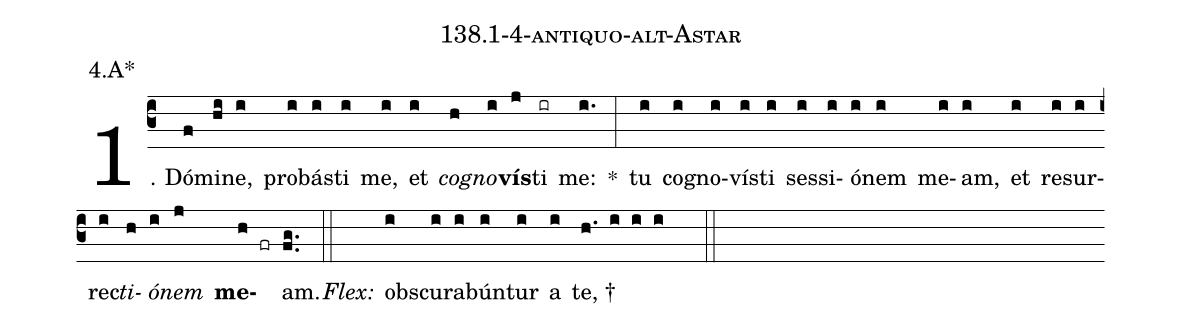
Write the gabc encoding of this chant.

name: 138.1-4-antiquo-alt-Astar;
annotation: 4.A*;
%%
(c3)1. Dó(f)mi(hi)ne,(i) pro(i)bás(i)ti(i) me,(i) et(i) <i>co</i>(h)<i>gno</i>(i)<b>vís</b>(j)ti(ir) me:(i.) *(:) tu(i) co(i)gno(i)vís(i)ti(i) ses(i)si(i)ó(i)nem(i) me(i)am,(i) et(i) re(i)sur(i)rec(i)<i>ti</i>(h)<i>ó</i>(i)<i>nem</i>(j) <b>me</b>(h fr)am.(fg..) (::)
<i>Flex:</i>()  obs(i)cu(i)ra(i)bún(i)tur(i) a(i) te, †(h. i i i  ::)
